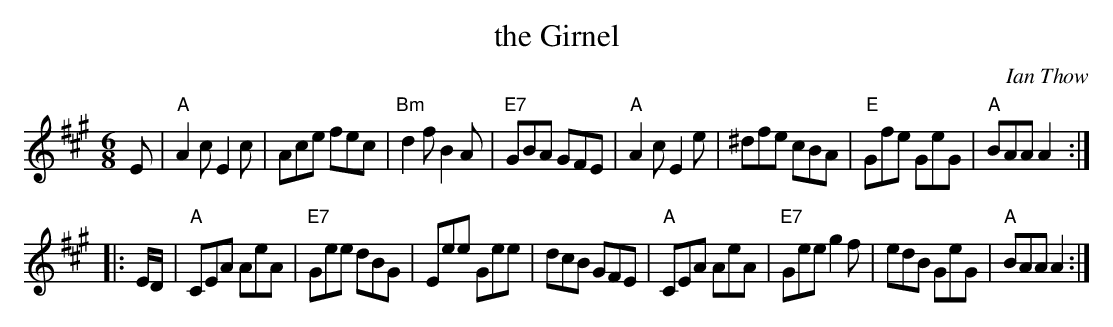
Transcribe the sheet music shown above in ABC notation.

X:1
T: the Girnel
C: Ian Thow
M: 6/8
L: 1/8
K: A
E \
| "A"A2c E2c | Ace fec | "Bm"d2f B2A | "E7"GBA GFE \
| "A"A2c E2e | ^dfe cBA | "E"Gfe GeG | "A"BAA A2 :|
|: E/D/ \
| "A"CEA AeA | "E7"Gee dBG | Eee Gee | dcB GFE \
| "A"CEA AeA | "E7"Gee g2f | edB GeG | "A"BAA A2 :|
